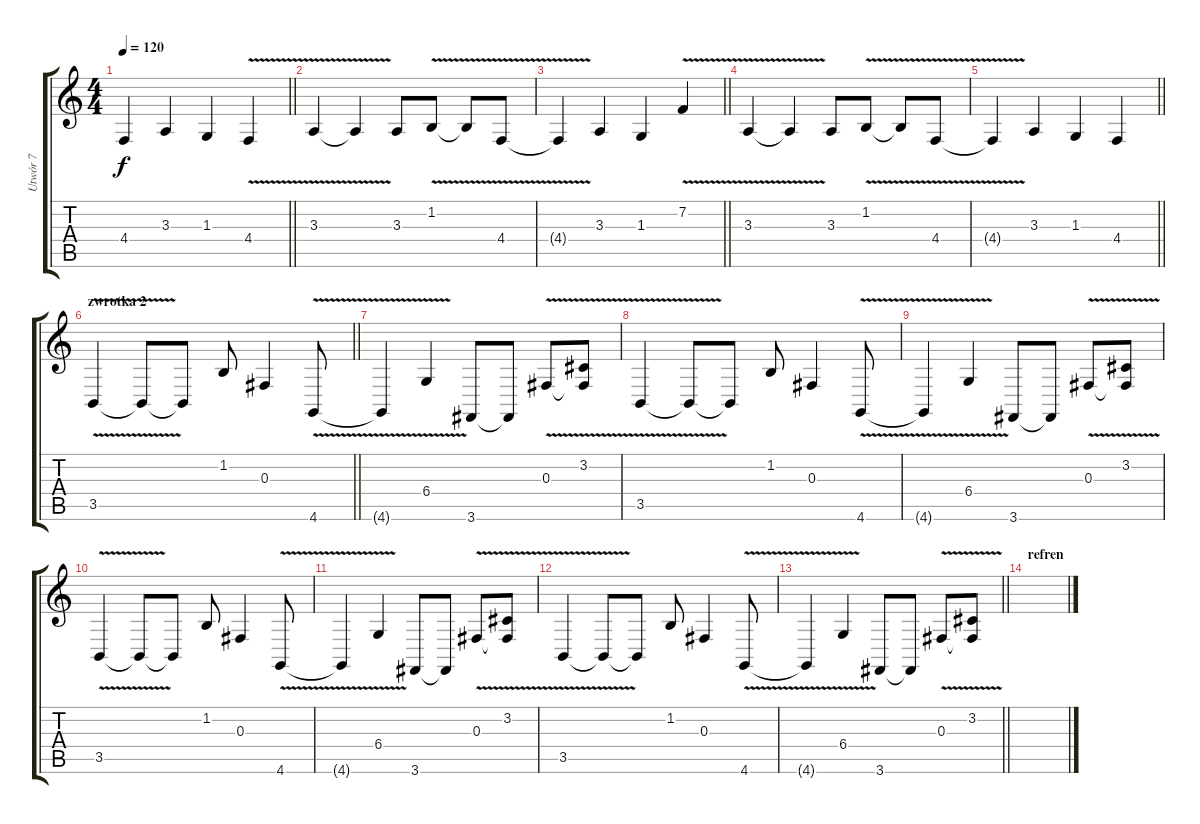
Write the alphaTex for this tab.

\track ("Utwór 7" "Utwór 7") {instrument violin}
\staff {score tabs}
\tuning (Eb4 Bb3 Gb3 Db3 Ab2 Eb2) {hide}
\ts (4 4)
\tempo 120
\clef g2
\barLineRight lightlight
\ks c
4.4{t}.4{dy f} 3.3.4 1.3.4 4.4{v}.4 |
3.3{v}.4 3.3{t}.4 3.3.8 1.2{v}.8 1.2{t}.8 4.4{v}.8 |
\barLineRight lightlight
4.4{t}.4 3.3.4 1.3.4 7.2{v}.4 |
3.3{v}.4 3.3{t}.4 3.3.8 1.2{v}.8 1.2{t}.8 4.4{v}.8 |
\barLineRight lightlight
4.4{t}.4 3.3.4 1.3.4 4.4.4 |
\section ("" "zwrotka 2")
\barLineRight lightlight
3.5{v}.4 3.5{t}.8 3.5{t}.8 1.2.8 0.3.4 4.6{v}.8 |
\section ("" "")
4.6{t}.4 6.4{v}.4 3.6.8 3.6{t}.8 0.3{v}.8 (3.2 0.3{t}).8 |
3.5{v}.4 3.5{t}.8 3.5{t}.8 1.2.8 0.3.4 4.6{v}.8 |
4.6{t}.4 6.4{v}.4 3.6.8 3.6{t}.8 0.3{v}.8 (3.2 0.3{t}).8 |
3.5{v}.4 3.5{t}.8 3.5{t}.8 1.2.8 0.3.4 4.6{v}.8 |
4.6{t}.4 6.4{v}.4 3.6.8 3.6{t}.8 0.3{v}.8 (3.2 0.3{t}).8 |
3.5{v}.4 3.5{t}.8 3.5{t}.8 1.2.8 0.3.4 4.6{v}.8 |
\barLineRight lightlight
4.6{t}.4 6.4{v}.4 3.6.8 3.6{t}.8 0.3{v}.8 (3.2 0.3{t}).8 |
\section ("" "refren")
